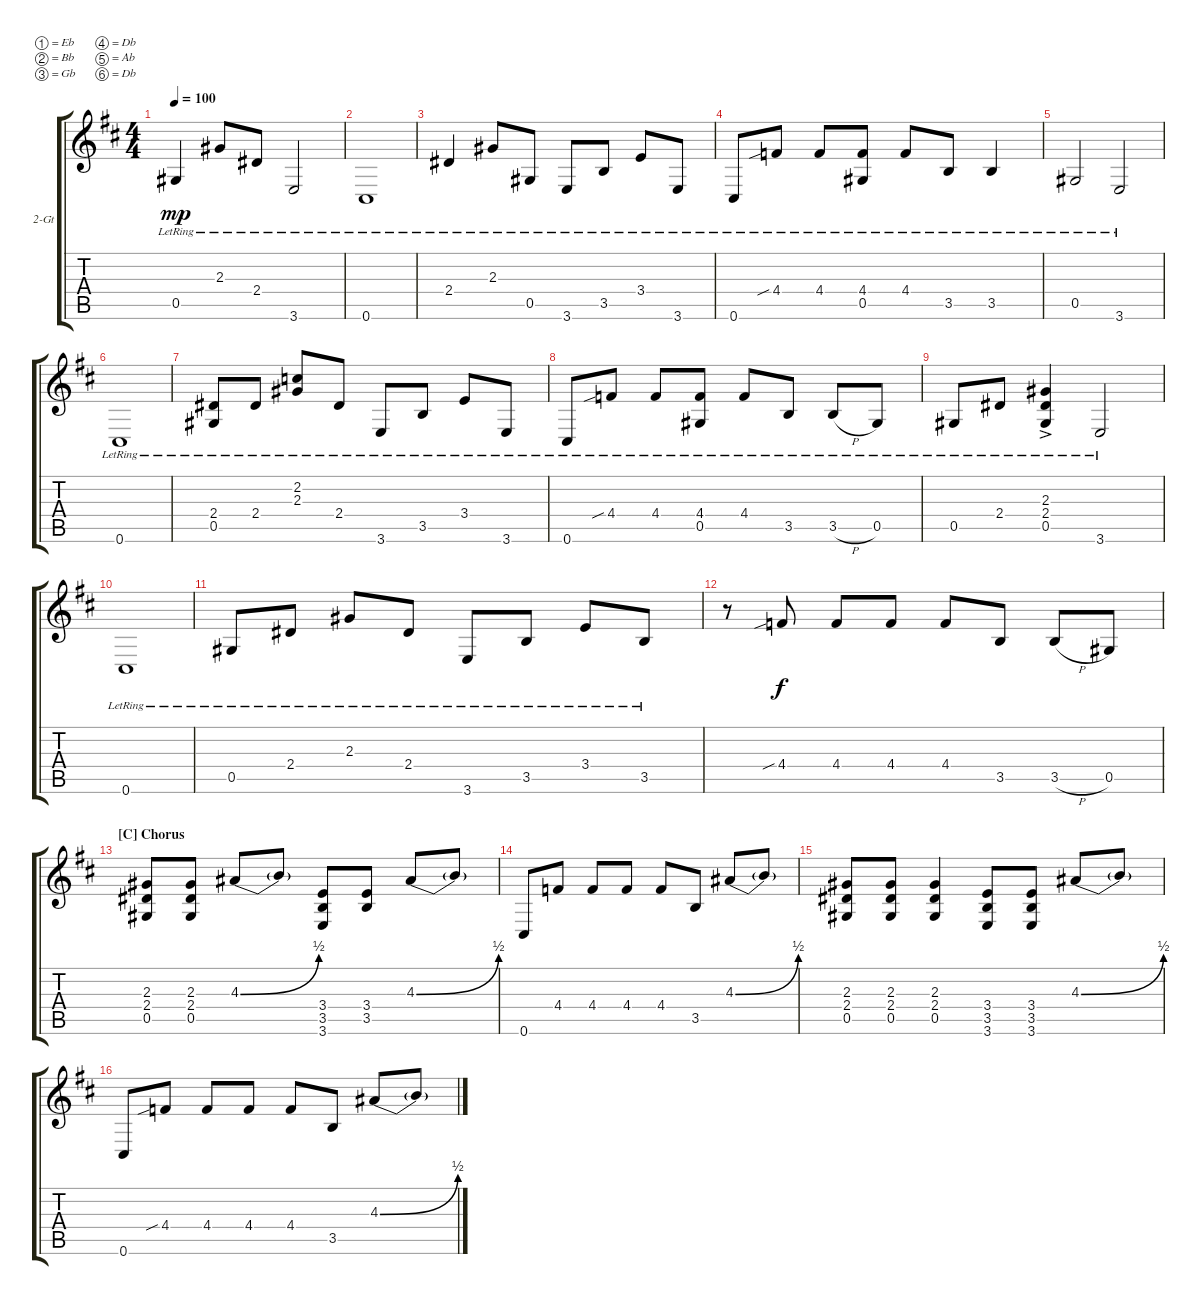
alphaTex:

\defaultSystemsLayout 4
\bracketExtendMode groupsimilarinstruments
\firstSystemTrackNameOrientation horizontal
\otherSystemsTrackNameOrientation horizontal
\track ("2 Guitar" "2-Gt") {instrument electricguitarclean}
\staff {score tabs}
\tuning (Eb4 Bb3 Gb3 Db3 Ab2 Db2)
\ts (4 4)
\tempo 100
\clef g2
\scale
1.06305
\ks d
0.5{lr}.4{dy mp} 2.3{lr}.8 2.4{lr}.8 3.6{lr}.2 |
\scale
0.936948 0.6{lr}.1 |
\scale
1.06305 2.4{lr}.4 2.3{lr}.8 0.5{lr}.8 3.6{lr}.8 3.5{lr}.8 3.4{lr}.8 3.6{lr}.8 |
\scale
0.936948 0.6{lr}.8 4.4{sib lr}.8 4.4{lr}.8 (4.4{lr} 0.5{lr}).8 4.4{lr}.8 3.5{lr}.8 3.5{lr}.4 |
\scale
1.06305 0.5{lr}.2 3.6{lr}.2 |
\scale
0.936948 0.6{lr}.1 |
\scale
1.06305 (0.5{lr} 2.4{lr}).8 2.4{lr}.8 (2.3{lr} 2.2{lr}).8 2.4{lr}.8 3.6{lr}.8 3.5{lr}.8 3.4{lr}.8 3.6{lr}.8 |
\scale
0.936948 0.6{lr}.8 4.4{sib lr}.8 4.4{lr}.8 (4.4{lr} 0.5{lr}).8 4.4{lr}.8 3.5{lr}.8 3.5{h lr}.8 0.5{lr}.8 |
\scale
1.06305 0.5{lr}.8 2.4{lr}.8 (2.3{lr} 2.4{lr} 0.5{ac lr}).4 3.6{lr}.2 |
\scale
0.936948 0.6{lr}.1 |
\scale
1.06305 0.5{lr}.8 2.4{lr}.8 2.3{lr}.8 2.4{lr}.8 3.6{lr}.8 3.5{lr}.8 3.4{lr}.8 3.5{lr}.8 |
\scale
0.936948 r.8 4.4{sib}.8{dy f} 4.4.8 4.4.8 4.4.8 3.5.8 3.5{h}.8 0.5.8 |
\section ("C" "Chorus")
\scale
1.06305 (0.5 2.4 2.3).8 (0.5 2.4 2.3).8 4.3{be (bend 0 0 16.2 2)}.8 4.3{t}.8 (3.6 3.5 3.4).8 (3.4 3.5).8 4.3{be (bend 0 0 15 2)}.8 4.3{t}.8 |
\scale
0.936948 0.6.8 4.4.8 4.4.8 4.4.8 4.4.8 3.5.8 4.3{be (bend 0 0 16.2 2)}.8 4.3{t}.8 |
\scale
1.06305 (0.5 2.4 2.3).8 (0.5 2.4 2.3).8 (0.5 2.4 2.3).4 (3.6 3.5 3.4).8 (3.6 3.5 3.4).8 4.3{be (bend 0 0 15 2)}.8 4.3{t}.8 |
\scale
0.936948 0.6.8 4.4{sib}.8 4.4.8 4.4.8 4.4.8 3.5.8 4.3{be (bend 0 0 15.6 2)}.8 4.3{t}.8
